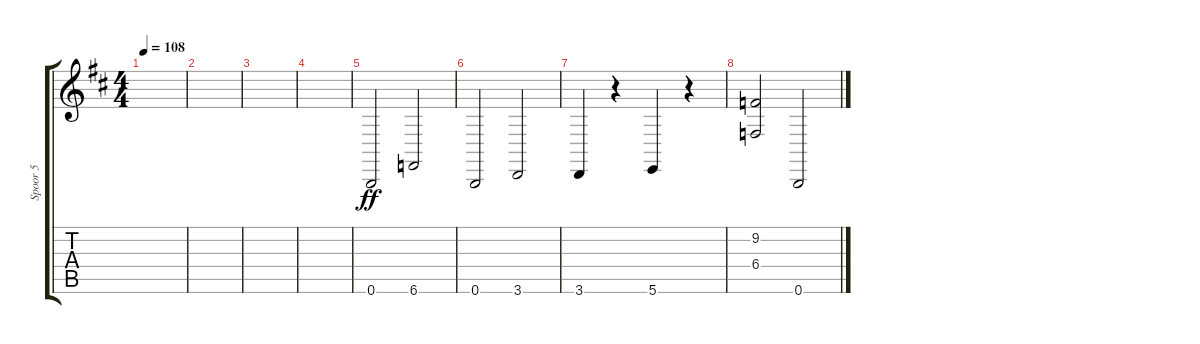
\track ("Spoor 5" "Spoor 5") {instrument stringensemble1}
\staff {score tabs}
\tuning (Db4 Ab3 E3 B2 Gb2 B1) {hide}
\ts (4 4)
\tempo 108
\clef g2
\ks d
|
|
|
|
0.6.2{dy ff} 6.6.2 |
0.6.2 3.6.2 |
3.6.4 r.4 5.6.4 r.4 |
(9.2 6.4).2 0.6.2
